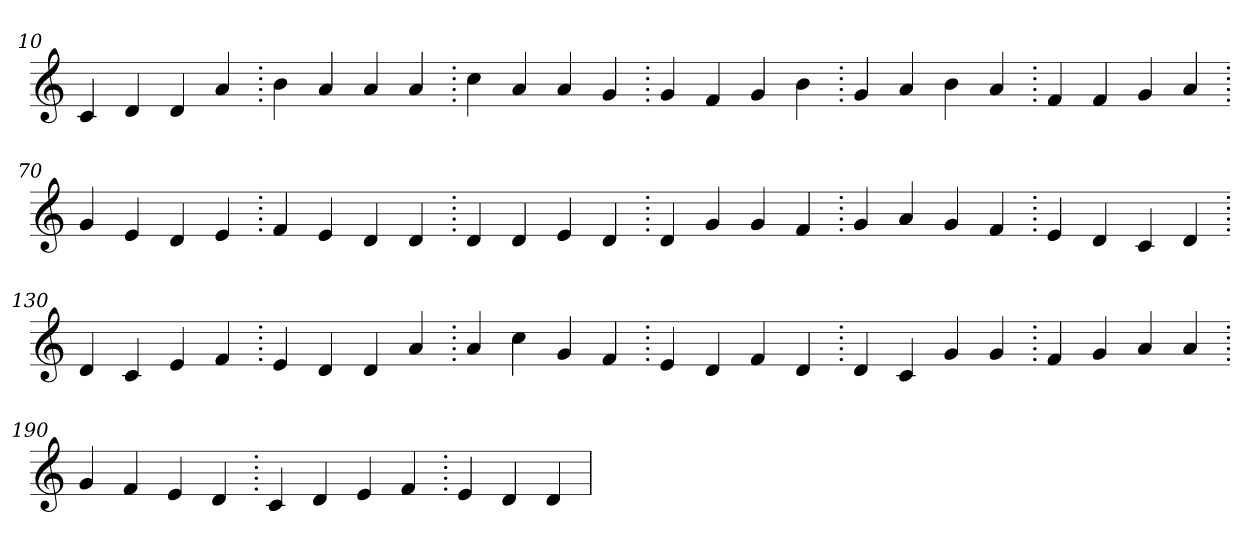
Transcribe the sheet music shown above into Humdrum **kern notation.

**kern
*part1
*staff1
*clefG2
=10.
4c
4d
4d
4a
=20.
4b
4a
4a
4a
=30.
4cc
4a
4a
4g
=40.
4g
4f
4g
4b
=50.
4g
4a
4b
4a
=60.
4f
4f
4g
4a
=70.
4g
4e
4d
4e
=80.
4f
4e
4d
4d
=90.
4d
4d
4e
4d
=100.
4d
4g
4g
4f
=110.
4g
4a
4g
4f
=120.
4e
4d
4c
4d
=130.
4d
4c
4e
4f
=140.
4e
4d
4d
4a
=150.
4a
4cc
4g
4f
=160.
4e
4d
4f
4d
=170.
4d
4c
4g
4g
=180.
4f
4g
4a
4a
=190.
4g
4f
4e
4d
=200.
4c
4d
4e
4f
=210.
4e
4d
4d
=
*-
